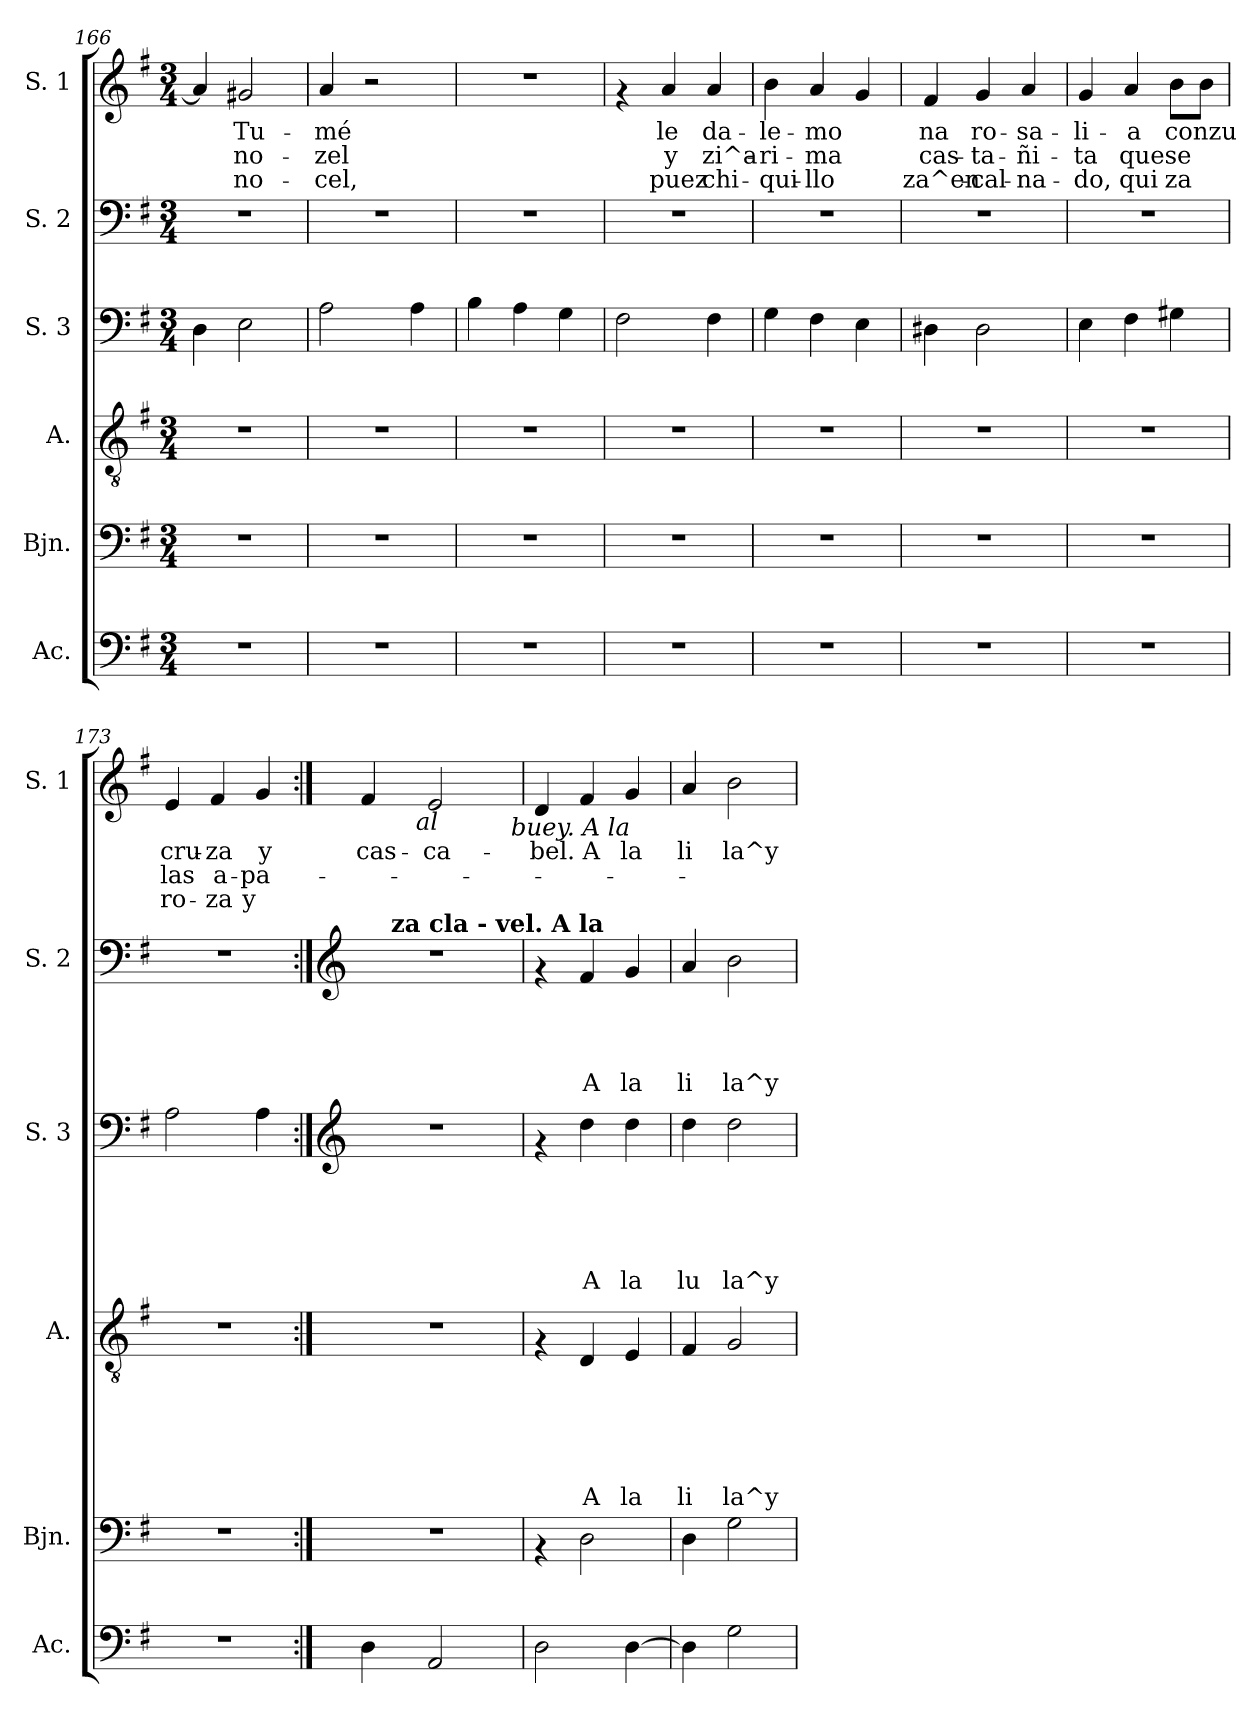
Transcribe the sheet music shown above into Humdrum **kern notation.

**kern	**kern	**kern	**text	**text	**text	**text	**text	**text	**kern	**text	**text	**text	**text	**text	**kern	**text	**text	**text	**text	**kern	**text	**text	**text
*part6	*part5	*part4	*part4	*part4	*part4	*part4	*part4	*part4	*part3	*part3	*part3	*part3	*part3	*part3	*part2	*part2	*part2	*part2	*part2	*part1	*part1	*part1	*part1
*staff6	*staff5	*staff4	*staff4	*staff4	*staff4	*staff4	*staff4	*staff4	*staff3	*staff3	*staff3	*staff3	*staff3	*staff3	*staff2	*staff2	*staff2	*staff2	*staff2	*staff1	*staff1	*staff1	*staff1
*I"Ac.	*I"Bjn.	*I"A.	*	*	*	*	*	*	*I"S. 3	*	*	*	*	*	*I"S. 2	*	*	*	*	*I"S. 1	*	*	*
*I'Ac.	*I'Bjn.	*I'A.	*	*	*	*	*	*	*I'S. 3	*	*	*	*	*	*I'S. 2	*	*	*	*	*I'S. 1	*	*	*
!!LO:PB:g=z
*clefF4	*clefF4	*clefGv2	*	*	*	*	*	*	*clefF4	*	*	*	*	*	*clefF4	*	*	*	*	*clefG2	*	*	*
*k[f#]	*k[f#]	*k[f#]	*	*	*	*	*	*	*k[f#]	*	*	*	*	*	*k[f#]	*	*	*	*	*k[f#]	*	*	*
*G:	*G:	*G:	*	*	*	*	*	*	*G:	*	*	*	*	*	*G:	*	*	*	*	*G:	*	*	*
*M3/4	*M3/4	*M3/4	*	*	*	*	*	*	*M3/4	*	*	*	*	*	*M3/4	*	*	*	*	*M3/4	*	*	*
=166	=166	=166	=166	=166	=166	=166	=166	=166	=166	=166	=166	=166	=166	=166	=166	=166	=166	=166	=166	=166	=166	=166	=166
2.r	2.r	2.r	.	.	.	.	.	.	4D\	.	.	.	.	.	2.r	.	.	.	.	4a/]	.	.	.
!	!	!	!	!	!	!	!	!	!	!	!	!	!	!	!	!	!	!	!	!	!LO:LY:b	!LO:LY:b	!LO:LY:b
.	.	.	.	.	.	.	.	.	2E\	.	.	.	.	.	.	.	.	.	.	2g#X/	Tu-	no-	no-
=167	=167	=167	=167	=167	=167	=167	=167	=167	=167	=167	=167	=167	=167	=167	=167	=167	=167	=167	=167	=167	=167	=167	=167
!	!	!	!	!	!	!	!	!	!	!	!	!	!	!	!	!	!	!	!	!	!LO:LY:b	!LO:LY:b	!LO:LY:b
2.r	2.r	2.r	.	.	.	.	.	.	2A\	.	.	.	.	.	2.r	.	.	.	.	4a/	-mé	-zel	-cel,
.	.	.	.	.	.	.	.	.	.	.	.	.	.	.	.	.	.	.	.	2r	.	.	.
.	.	.	.	.	.	.	.	.	4A\	.	.	.	.	.	.	.	.	.	.	.	.	.	.
=168	=168	=168	=168	=168	=168	=168	=168	=168	=168	=168	=168	=168	=168	=168	=168	=168	=168	=168	=168	=168	=168	=168	=168
2.r	2.r	2.r	.	.	.	.	.	.	4B\	.	.	.	.	.	2.r	.	.	.	.	2.r	.	.	.
.	.	.	.	.	.	.	.	.	4A\	.	.	.	.	.	.	.	.	.	.	.	.	.	.
.	.	.	.	.	.	.	.	.	4G\	.	.	.	.	.	.	.	.	.	.	.	.	.	.
=169	=169	=169	=169	=169	=169	=169	=169	=169	=169	=169	=169	=169	=169	=169	=169	=169	=169	=169	=169	=169	=169	=169	=169
2.r	2.r	2.r	.	.	.	.	.	.	2F#\	.	.	.	.	.	2.r	.	.	.	.	4rf	.	.	.
!	!	!	!	!	!	!	!	!	!	!	!	!	!	!	!	!	!	!	!	!	!LO:LY:b	!LO:LY:b	!LO:LY:b
.	.	.	.	.	.	.	.	.	.	.	.	.	.	.	.	.	.	.	.	4a/	le	y	puez
!	!	!	!	!	!	!	!	!	!	!	!	!	!	!	!	!	!	!	!	!	!LO:LY:b	!LO:LY:b	!LO:LY:b
.	.	.	.	.	.	.	.	.	4F#\	.	.	.	.	.	.	.	.	.	.	4a/	da-	zi^a-	chi-
=170	=170	=170	=170	=170	=170	=170	=170	=170	=170	=170	=170	=170	=170	=170	=170	=170	=170	=170	=170	=170	=170	=170	=170
!	!	!	!	!	!	!	!	!	!	!	!	!	!	!	!	!	!	!	!	!	!LO:LY:b	!LO:LY:b	!LO:LY:b
2.r	2.r	2.r	.	.	.	.	.	.	4G\	.	.	.	.	.	2.r	.	.	.	.	4b\	-le-	-ri-	-qui-
!	!	!	!	!	!	!	!	!	!	!	!	!	!	!	!	!	!	!	!	!	!LO:LY:b	!LO:LY:b	!LO:LY:b
.	.	.	.	.	.	.	.	.	4F#\	.	.	.	.	.	.	.	.	.	.	4a/	-mo	-ma	-llo
.	.	.	.	.	.	.	.	.	4E\	.	.	.	.	.	.	.	.	.	.	4g/	.	.	.
=171	=171	=171	=171	=171	=171	=171	=171	=171	=171	=171	=171	=171	=171	=171	=171	=171	=171	=171	=171	=171	=171	=171	=171
!	!	!	!	!	!	!	!	!	!	!	!	!	!	!	!	!	!	!	!	!	!LO:LY:b	!LO:LY:b	!LO:LY:b
2.r	2.r	2.r	.	.	.	.	.	.	4D#X\	.	.	.	.	.	2.r	.	.	.	.	4f#/	-na	cas-	za^en-
!	!	!	!	!	!	!	!	!	!	!	!	!	!	!	!	!	!	!	!	!	!LO:LY:b	!LO:LY:b	!LO:LY:b
.	.	.	.	.	.	.	.	.	2D#\	.	.	.	.	.	.	.	.	.	.	4g/	ro-	-ta-	-cal-
!	!	!	!	!	!	!	!	!	!	!	!	!	!	!	!	!	!	!	!	!	!LO:LY:b	!LO:LY:b	!LO:LY:b
.	.	.	.	.	.	.	.	.	.	.	.	.	.	.	.	.	.	.	.	4a/	-sa-	-ñi-	-na-
=172	=172	=172	=172	=172	=172	=172	=172	=172	=172	=172	=172	=172	=172	=172	=172	=172	=172	=172	=172	=172	=172	=172	=172
!	!	!	!	!	!	!	!	!	!	!	!	!	!	!	!	!	!	!	!	!	!LO:LY:b	!LO:LY:b	!LO:LY:b
2.r	2.r	2.r	.	.	.	.	.	.	4E\	.	.	.	.	.	2.r	.	.	.	.	4g/	-li-	-ta	-do,
!	!	!	!	!	!	!	!	!	!	!	!	!	!	!	!	!	!	!	!	!	!LO:LY:b	!LO:LY:b	!LO:LY:b
.	.	.	.	.	.	.	.	.	4F#\	.	.	.	.	.	.	.	.	.	.	4a/	-a	que	qui
!	!	!	!	!	!	!	!	!	!	!	!	!	!	!	!	!	!	!	!	!	!LO:LY:b	!LO:LY:b	!LO:LY:b
.	.	.	.	.	.	.	.	.	4G#X\	.	.	.	.	.	.	.	.	.	.	8b\L	conzu	se	za
.	.	.	.	.	.	.	.	.	.	.	.	.	.	.	.	.	.	.	.	8b\J	.	.	.
=173	=173	=173	=173	=173	=173	=173	=173	=173	=173	=173	=173	=173	=173	=173	=173	=173	=173	=173	=173	=173	=173	=173	=173
!	!	!	!	!	!	!	!	!	!	!	!	!	!	!	!	!	!	!	!	!	!LO:LY:b	!LO:LY:b	!LO:LY:b
2.r	2.r	2.r	.	.	.	.	.	.	2A\	.	.	.	.	.	2.r	.	.	.	.	4e/	cru-	las	ro-
!	!	!	!	!	!	!	!	!	!	!	!	!	!	!	!	!	!	!	!	!	!LO:LY:b	!LO:LY:b	!LO:LY:b
.	.	.	.	.	.	.	.	.	.	.	.	.	.	.	.	.	.	.	.	4f#/	-za	a-	-za
!	!	!	!	!	!	!	!	!	!	!	!	!	!	!	!	!	!	!	!	!	!LO:LY:b	!LO:LY:b	!LO:LY:b
.	.	.	.	.	.	.	.	.	4A\	.	.	.	.	.	.	.	.	.	.	4g/	y	-pa-	y
!!LO:PB:g=z
=174:|!	=174:|!	=174:|!	=174:|!	=174:|!	=174:|!	=174:|!	=174:|!	=174:|!	=174:|!	=174:|!	=174:|!	=174:|!	=174:|!	=174:|!	=174:|!	=174:|!	=174:|!	=174:|!	=174:|!	=174:|!	=174:|!	=174:|!	=174:|!
*	*	*	*	*	*	*	*	*	*clefG2	*	*	*	*	*	*clefG2	*	*	*	*	*	*	*	*
!	!	!	!	!	!	!	!	!	!	!	!	!	!	!	!	!	!	!	!	!LO:TX:b:i:t=ze	!	!	!
!	!	!	!	!	!	!	!	!	!	!	!	!	!	!	!	!	!	!	!	!	!LO:LY:b	!	!
*	*	*	*	*	*	*	*	*	*	*	*	*	*	*	*^	*	*	*	*	*^	*	*	*
4D\	2.r	2.r	.	.	.	.	.	.	2.r	.	.	.	.	.	2.r	8ryy	.	.	.	.	4f#/	8..ryy	cas-	.	.
!	!	!	!	!	!	!	!	!	!	!	!	!	!	!	!	!LO:TX:a:B:t=za cla - vel. A la	!	!	!	!	!	!	!	!	!
.	.	.	.	.	.	.	.	.	.	.	.	.	.	.	.	2ryy	.	.	.	.	.	.	.	.	.
!	!	!	!	!	!	!	!	!	!	!	!	!	!	!	!	!	!	!	!	!	!	!LO:TX:b:i:t=al	!	!	!
.	.	.	.	.	.	.	.	.	.	.	.	.	.	.	.	.	.	.	.	.	.	2ryy	.	.	.
!	!	!	!	!	!	!	!	!	!	!	!	!	!	!	!	!	!	!	!	!	!	!	!LO:LY:b	!	!
2AA/	.	.	.	.	.	.	.	.	.	.	.	.	.	.	.	.	.	.	.	.	2e/	.	-ca-	.	.
.	.	.	.	.	.	.	.	.	.	.	.	.	.	.	.	8ryy	.	.	.	.	.	.	.	.	.
!	!	!	!	!	!	!	!	!	!	!	!	!	!	!	!	!	!	!	!	!	!	!LO:TX:b:i:t=buey. A la	!	!	!
.	.	.	.	.	.	.	.	.	.	.	.	.	.	.	.	.	.	.	.	.	.	32ryy	.	.	.
=175	=175	=175	=175	=175	=175	=175	=175	=175	=175	=175	=175	=175	=175	=175	=175	=175	=175	=175	=175	=175	=175	=175	=175	=175	=175
!	!	!	!	!	!	!	!	!	!	!	!	!	!	!	!	!	!	!	!	!	!	!	!LO:LY:b	!	!
*	*	*	*	*	*	*	*	*	*	*	*	*	*	*	*v	*v	*	*	*	*	*	*	*	*	*
*	*	*	*	*	*	*	*	*	*	*	*	*	*	*	*	*	*	*	*	*v	*v	*	*	*
2D\	4rAA	4rF	.	.	.	.	.	.	4rf	.	.	.	.	.	4rf	.	.	.	.	4d/	-bel.	.	.
!	!	!	!	!	!	!	!	!LO:LY:b	!	!	!	!	!	!LO:LY:b	!	!	!	!	!LO:LY:b	!	!LO:LY:b	!	!
.	2D\	4D/	.	.	.	.	.	A	4dd\	.	.	.	.	A	4f#/	.	.	.	A	4f#/	A	.	.
!	!	!	!	!	!	!	!	!LO:LY:b	!	!	!	!	!	!LO:LY:b	!	!	!	!	!LO:LY:b	!	!LO:LY:b	!	!
[>4D\	.	4E/	.	.	.	.	.	la	4dd\	.	.	.	.	la	4g/	.	.	.	la	4g/	la	.	.
=176	=176	=176	=176	=176	=176	=176	=176	=176	=176	=176	=176	=176	=176	=176	=176	=176	=176	=176	=176	=176	=176	=176	=176
!	!	!	!	!	!	!	!	!LO:LY:b	!	!	!	!	!	!LO:LY:b	!	!	!	!	!LO:LY:b	!	!LO:LY:b	!	!
4D\]	4D\	4F#/	.	.	.	.	.	li	4dd\	.	.	.	.	lu	4a/	.	.	.	li	4a/	li	.	.
!	!	!	!	!	!	!	!	!LO:LY:b	!	!	!	!	!	!LO:LY:b	!	!	!	!	!LO:LY:b	!	!LO:LY:b	!	!
2G\	2G\	2G/	.	.	.	.	.	la^y	2dd\	.	.	.	.	la^y	2b\	.	.	.	la^y	2b\	la^y	.	.
=	=	=	=	=	=	=	=	=	=	=	=	=	=	=	=	=	=	=	=	=	=	=	=
*-	*-	*-	*-	*-	*-	*-	*-	*-	*-	*-	*-	*-	*-	*-	*-	*-	*-	*-	*-	*-	*-	*-	*-
